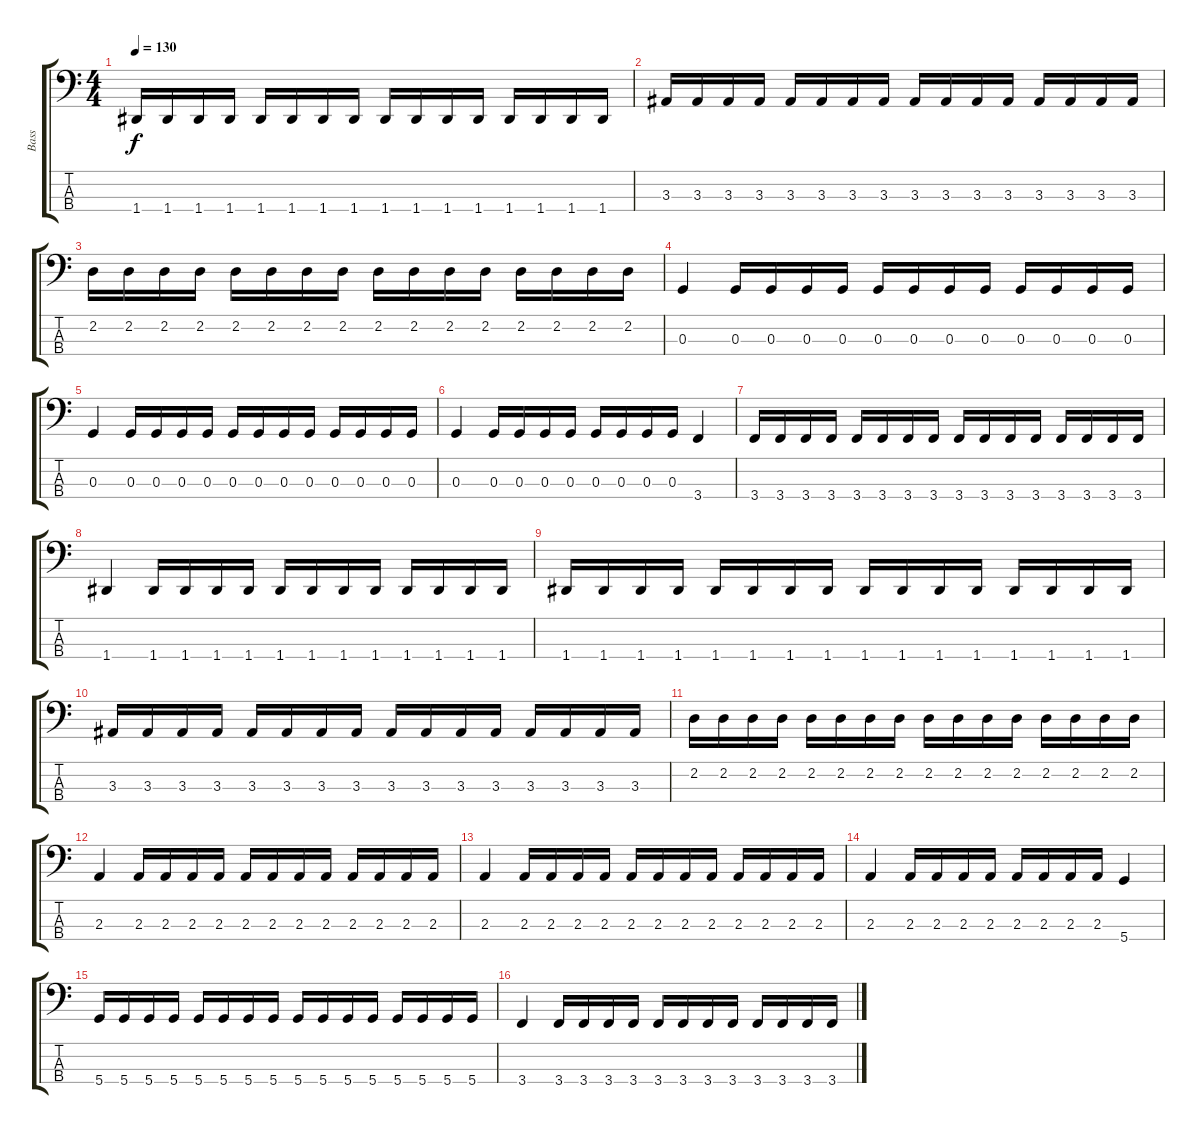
\track ("Bass" "Bass") {instrument electricbassfinger}
\staff {score tabs}
\tuning (F2 C2 G1 D1) {hide}
\ts (4 4)
\tempo 130
\clef f4
\ks c
1.4.16{dy f} 1.4.16 1.4.16 1.4.16 1.4.16 1.4.16 1.4.16 1.4.16 1.4.16 1.4.16 1.4.16 1.4.16 1.4.16 1.4.16 1.4.16 1.4.16 |
3.3.16 3.3.16 3.3.16 3.3.16 3.3.16 3.3.16 3.3.16 3.3.16 3.3.16 3.3.16 3.3.16 3.3.16 3.3.16 3.3.16 3.3.16 3.3.16 |
2.2.16 2.2.16 2.2.16 2.2.16 2.2.16 2.2.16 2.2.16 2.2.16 2.2.16 2.2.16 2.2.16 2.2.16 2.2.16 2.2.16 2.2.16 2.2.16 |
0.3.4 0.3.16 0.3.16 0.3.16 0.3.16 0.3.16 0.3.16 0.3.16 0.3.16 0.3.16 0.3.16 0.3.16 0.3.16 |
0.3.4 0.3.16 0.3.16 0.3.16 0.3.16 0.3.16 0.3.16 0.3.16 0.3.16 0.3.16 0.3.16 0.3.16 0.3.16 |
0.3.4 0.3.16 0.3.16 0.3.16 0.3.16 0.3.16 0.3.16 0.3.16 0.3.16 3.4.4 |
3.4.16 3.4.16 3.4.16 3.4.16 3.4.16 3.4.16 3.4.16 3.4.16 3.4.16 3.4.16 3.4.16 3.4.16 3.4.16 3.4.16 3.4.16 3.4.16 |
1.4.4 1.4.16 1.4.16 1.4.16 1.4.16 1.4.16 1.4.16 1.4.16 1.4.16 1.4.16 1.4.16 1.4.16 1.4.16 |
1.4.16 1.4.16 1.4.16 1.4.16 1.4.16 1.4.16 1.4.16 1.4.16 1.4.16 1.4.16 1.4.16 1.4.16 1.4.16 1.4.16 1.4.16 1.4.16 |
3.3.16 3.3.16 3.3.16 3.3.16 3.3.16 3.3.16 3.3.16 3.3.16 3.3.16 3.3.16 3.3.16 3.3.16 3.3.16 3.3.16 3.3.16 3.3.16 |
2.2.16 2.2.16 2.2.16 2.2.16 2.2.16 2.2.16 2.2.16 2.2.16 2.2.16 2.2.16 2.2.16 2.2.16 2.2.16 2.2.16 2.2.16 2.2.16 |
2.3.4 2.3.16 2.3.16 2.3.16 2.3.16 2.3.16 2.3.16 2.3.16 2.3.16 2.3.16 2.3.16 2.3.16 2.3.16 |
2.3.4 2.3.16 2.3.16 2.3.16 2.3.16 2.3.16 2.3.16 2.3.16 2.3.16 2.3.16 2.3.16 2.3.16 2.3.16 |
2.3.4 2.3.16 2.3.16 2.3.16 2.3.16 2.3.16 2.3.16 2.3.16 2.3.16 5.4.4 |
5.4.16 5.4.16 5.4.16 5.4.16 5.4.16 5.4.16 5.4.16 5.4.16 5.4.16 5.4.16 5.4.16 5.4.16 5.4.16 5.4.16 5.4.16 5.4.16 |
3.4.4 3.4.16 3.4.16 3.4.16 3.4.16 3.4.16 3.4.16 3.4.16 3.4.16 3.4.16 3.4.16 3.4.16 3.4.16
